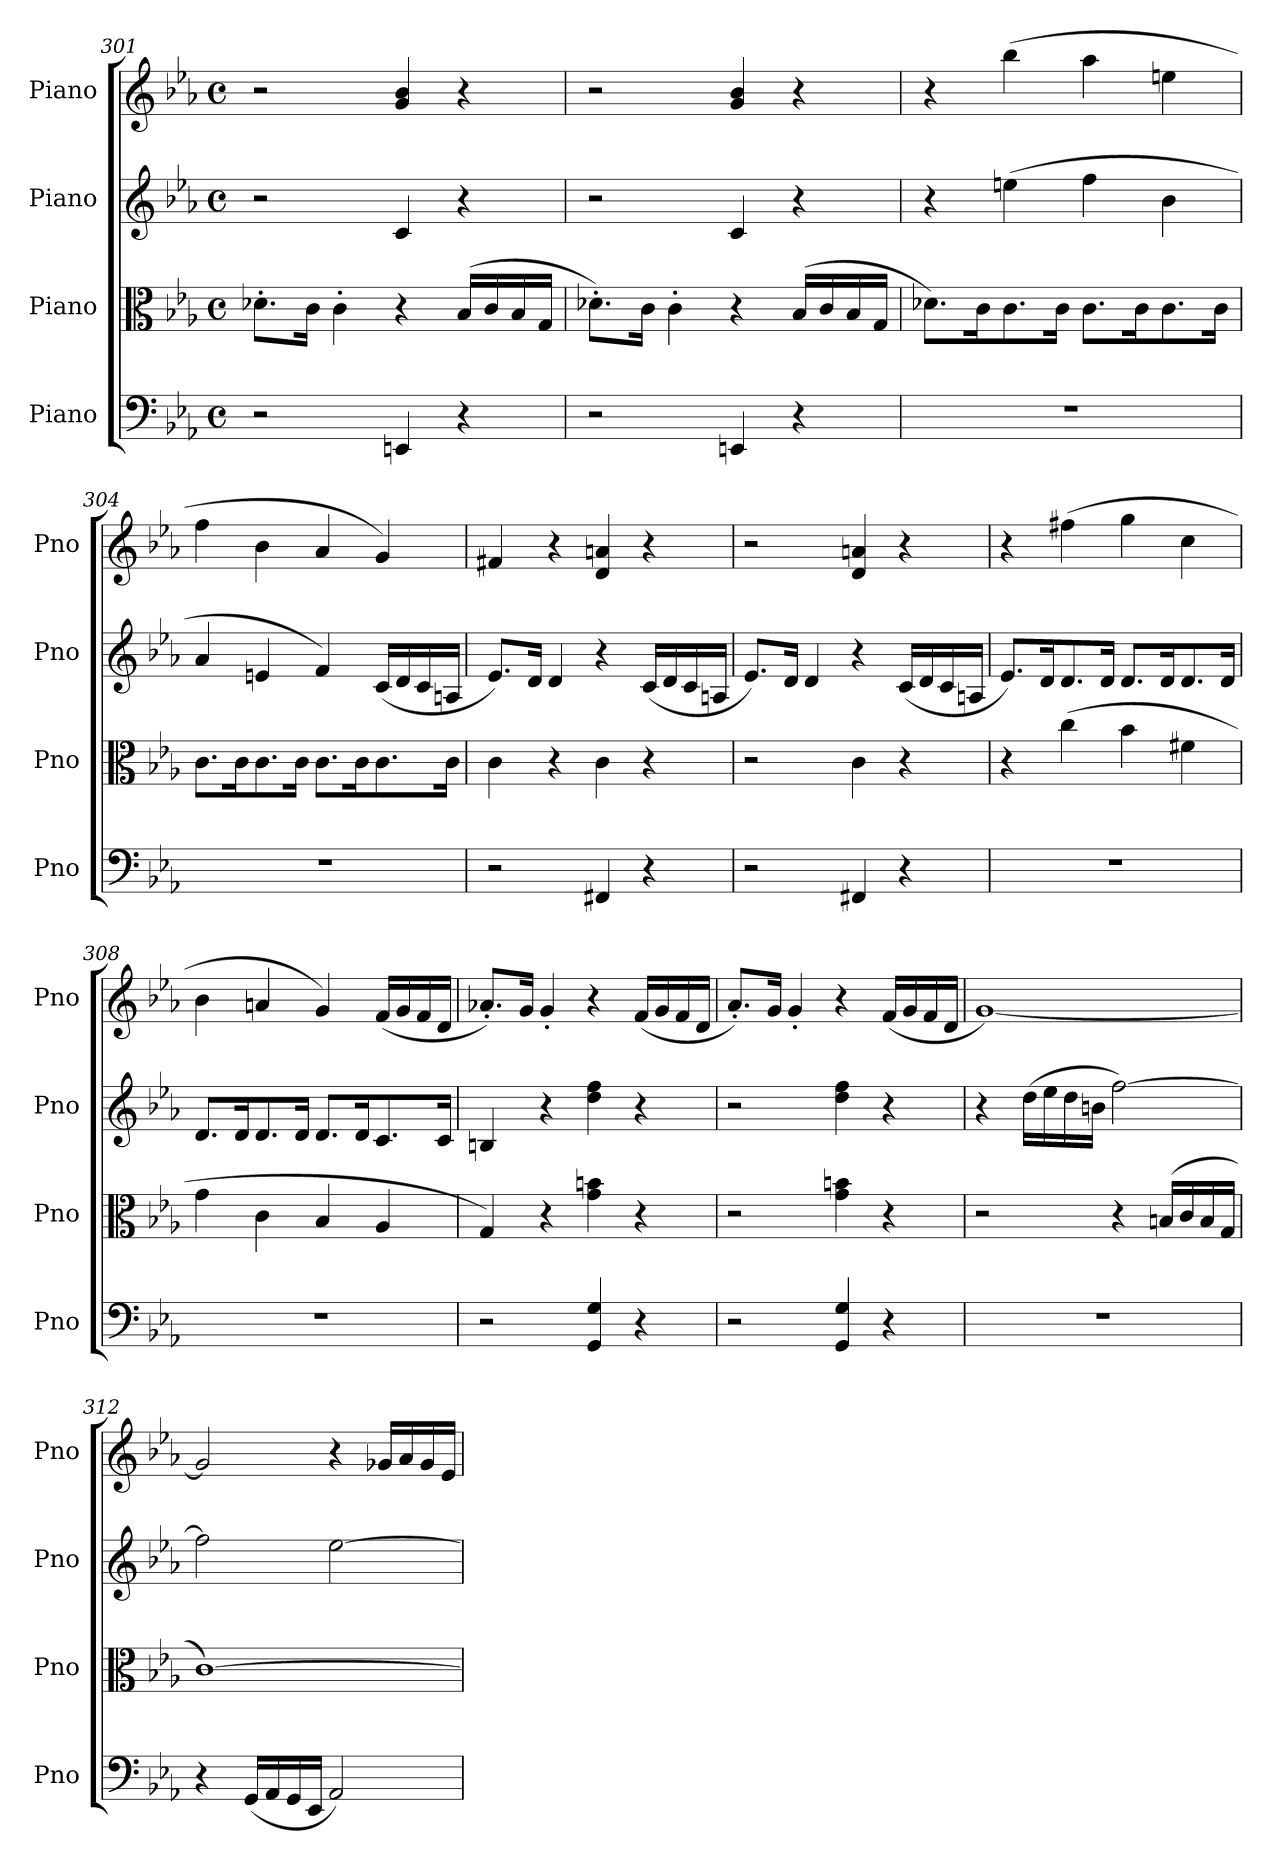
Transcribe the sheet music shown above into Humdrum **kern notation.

**kern	**kern	**kern	**kern
*part4	*part3	*part2	*part1
*staff4	*staff3	*staff2	*staff1
*I"Piano	*I"Piano	*I"Piano	*I"Piano
*I'Pno	*I'Pno	*I'Pno	*I'Pno
*clefF4	*clefC3	*clefG2	*clefG2
*k[b-e-a-]	*k[b-e-a-]	*k[b-e-a-]	*k[b-e-a-]
*M4/4	*M4/4	*M4/4	*M4/4
*met(c)	*met(c)	*met(c)	*met(c)
=301	=301	=301	=301
2r	8.d-X'\L	2r	2r
.	16c\Jk	.	.
.	4c'\	.	.
4EEn/	4r	4c/	4g/ 4b-/
4r	(>16B-/LL	4r	4r
.	16c/	.	.
.	16B-/	.	.
.	16G/JJ	.	.
=302	=302	=302	=302
2r	8.d-X'\L)	2r	2r
.	16c\Jk	.	.
.	4c'\	.	.
4EEn/	4r	4c/	4g/ 4b-/
4r	(>16B-/LL	4r	4r
.	16c/	.	.
.	16B-/	.	.
.	16G/JJ	.	.
=303	=303	=303	=303
1r	8.d-X\L)	4r	4r
.	16c\K	.	.
.	8.c\	(4een\	(4bb-\
.	16c\Jk	.	.
.	8.c\L	4ff\	4aa-\
.	16c\K	.	.
.	8.c\	4b-\	4een\
.	16c\Jk	.	.
=304	=304	=304	=304
1r	8.c\L	4a-/	4ff\
.	16c\K	.	.
.	8.c\	4en/	4b-\
.	16c\Jk	.	.
.	8.c\L	4f/)	4a-/
.	16c\K	.	.
.	8.c\	(16c/LL	4g/)
.	.	16d/	.
.	.	16c/	.
.	16c\Jk	16An/JJ	.
=305	=305	=305	=305
2r	4c\	8.e-/L)	4f#X/
.	.	16d/Jk	.
.	4r	4d/	4r
4FF#X/	4c\	4r	4d/ 4an/
4r	4r	(16c/LL	4r
.	.	16d/	.
.	.	16c/	.
.	.	16An/JJ	.
=306	=306	=306	=306
2r	2r	8.e-/L)	2r
.	.	16d/Jk	.
.	.	4d/	.
4FF#X/	4c\	4r	4d/ 4an/
4r	4r	(16c/LL	4r
.	.	16d/	.
.	.	16c/	.
.	.	16An/JJ	.
!!LO:LB:g=z
=307	=307	=307	=307
1r	4r	8.e-/L)	4r
.	.	16d/K	.
.	(4cc\	8.d/	(4ff#X\
.	.	16d/Jk	.
.	4b-\	8.d/L	4gg\
.	.	16d/K	.
.	4f#X\	8.d/	4cc\
.	.	16d/Jk	.
=308	=308	=308	=308
1r	4g\	8.d/L	4b-\
.	.	16d/K	.
.	4c\	8.d/	4an/
.	.	16d/Jk	.
.	4B-/	8.d/L	4g/)
.	.	16d/K	.
.	4A-/	8.c/	(16f/LL
.	.	.	16g/
.	.	.	16f/
.	.	16c/Jk	16d/JJ
=309	=309	=309	=309
2r	4G/)	4Bn/	8.a-X'/L)
.	.	.	16g/Jk
.	4r	4r	4g'/
4GG/ 4G/	4g\ 4bn\	4dd\ 4ff\	4r
4r	4r	4r	(16f/LL
.	.	.	16g/
.	.	.	16f/
.	.	.	16d/JJ
=310	=310	=310	=310
2r	2r	2r	8.a-'/L)
.	.	.	16g/Jk
.	.	.	4g'/
4GG/ 4G/	4g\ 4bn\	4dd\ 4ff\	4r
4r	4r	4r	(16f/LL
.	.	.	16g/
.	.	.	16f/
.	.	.	16d/JJ
=311	=311	=311	=311
1r	2r	4r	[1g)
.	.	(16dd\LL	.
.	.	16ee-\	.
.	.	16dd\	.
.	.	16bn\JJ	.
.	4r	[2ff\)	.
.	(16Bn/LL	.	.
.	16c/	.	.
.	16B/	.	.
.	16G/JJ	.	.
=312	=312	=312	=312
4r	[1c)	2ff\]	2g/]
(16GG/LL	.	.	.
16AA-/	.	.	.
16GG/	.	.	.
16EE-/JJ	.	.	.
2AA-/)	.	[2ee-\	4r
.	.	.	16g-X/LL
.	.	.	16a-/
.	.	.	16g-/
.	.	.	16e-/JJ
=	=	=	=
*-	*-	*-	*-
